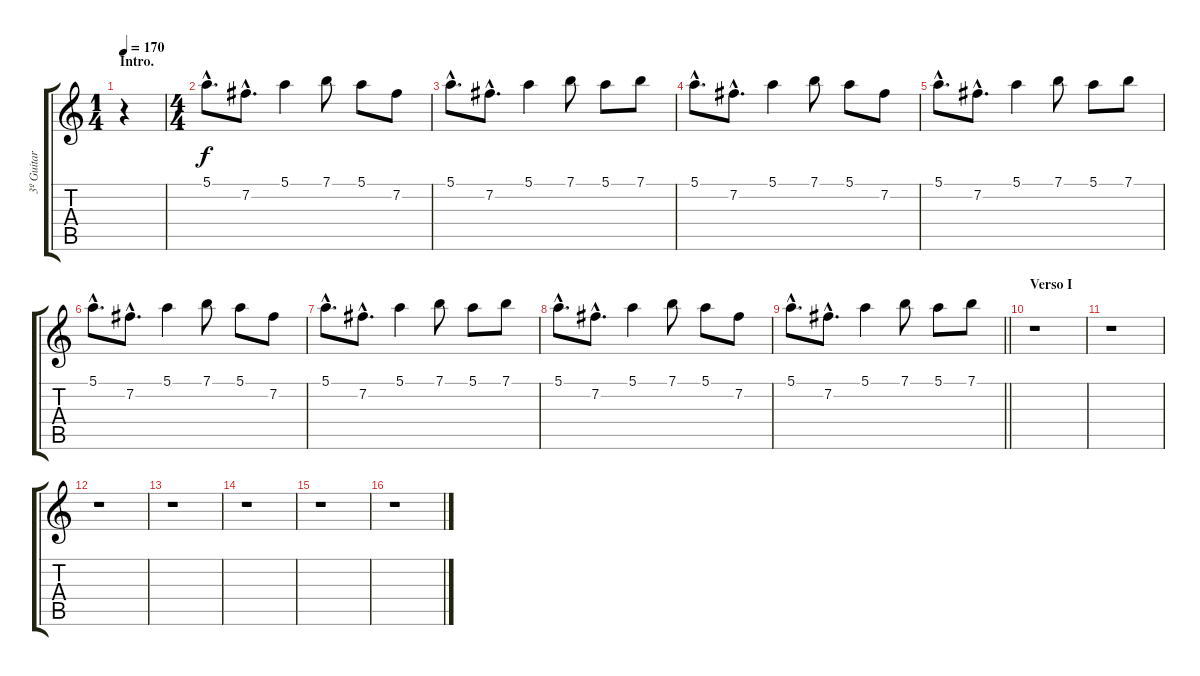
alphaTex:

\track ("3º Guitar" "3º Guitar") {instrument distortionguitar}
\staff {score tabs}
\tuning (E4 B3 G3 D3 A2 E2) {hide}
\ts (1 4)
\section ("" "Intro.")
\tempo 170
\clef g2
\ks c
r.4{dy f instrument distortionguitar} |
\ts (4 4)
5.1{hac}.8{d} 7.2{hac}.8{d} 5.1.4 7.1.8 5.1.8 7.2.8 |
5.1{hac}.8{d} 7.2{hac}.8{d} 5.1.4 7.1.8 5.1.8 7.1.8 |
5.1{hac}.8{d} 7.2{hac}.8{d} 5.1.4 7.1.8 5.1.8 7.2.8 |
5.1{hac}.8{d} 7.2{hac}.8{d} 5.1.4 7.1.8 5.1.8 7.1.8 |
5.1{hac}.8{d} 7.2{hac}.8{d} 5.1.4 7.1.8 5.1.8 7.2.8 |
5.1{hac}.8{d} 7.2{hac}.8{d} 5.1.4 7.1.8 5.1.8 7.1.8 |
5.1{hac}.8{d} 7.2{hac}.8{d} 5.1.4 7.1.8 5.1.8 7.2.8 |
\barLineRight lightlight
5.1{hac}.8{d} 7.2{hac}.8{d} 5.1.4 7.1.8 5.1.8 7.1.8 |
\section ("" "Verso I")
r.1 |
r.1 |
r.1 |
r.1 |
r.1 |
r.1 |
r.1
